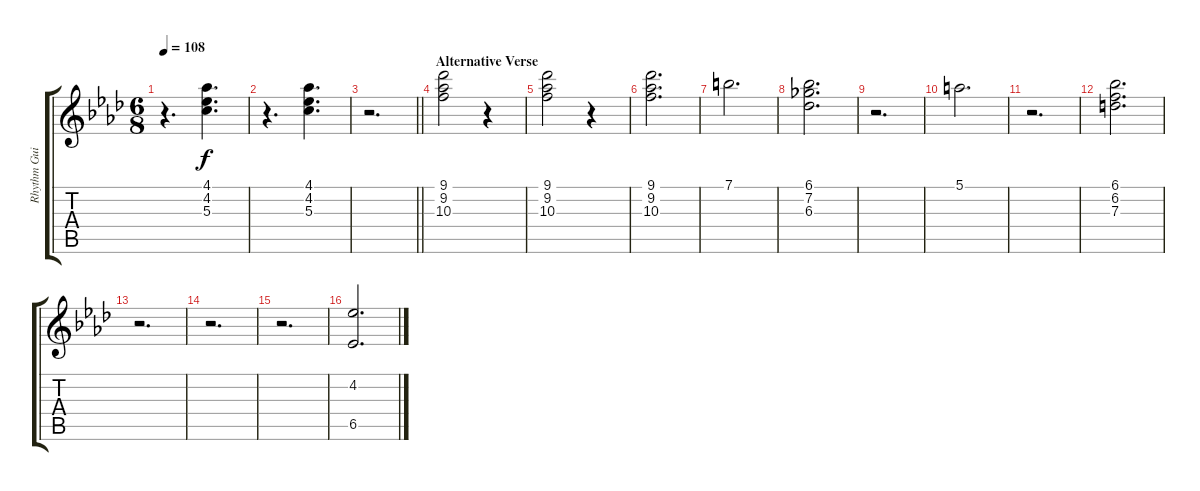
\track ("Rhythm Guitar #2" "Rhythm Gui") {instrument overdrivenguitar}
\staff {score tabs}
\tuning (E4 B3 G3 D3 A2 E2) {hide}
\ts (6 8)
\tempo 108
\clef g2
\ks ab
r.4{d dy f} (4.1 4.2 5.3).4{d} |
r.4{d} (4.1 4.2 5.3).4{d} |
\barLineRight lightlight
r.2{d} |
\section ("" "Alternative Verse")
(9.1 9.2 10.3).2 r.4 |
(9.1 9.2 10.3).2 r.4 |
(9.1 9.2 10.3).2{d} |
7.1.2{d} |
(6.1 7.2 6.3).2{d} |
r.2{d} |
5.1.2{d} |
r.2{d} |
(6.1 6.2 7.3).2{d} |
r.2{d} |
r.2{d} |
r.2{d} |
(4.2 6.5).2{d}
